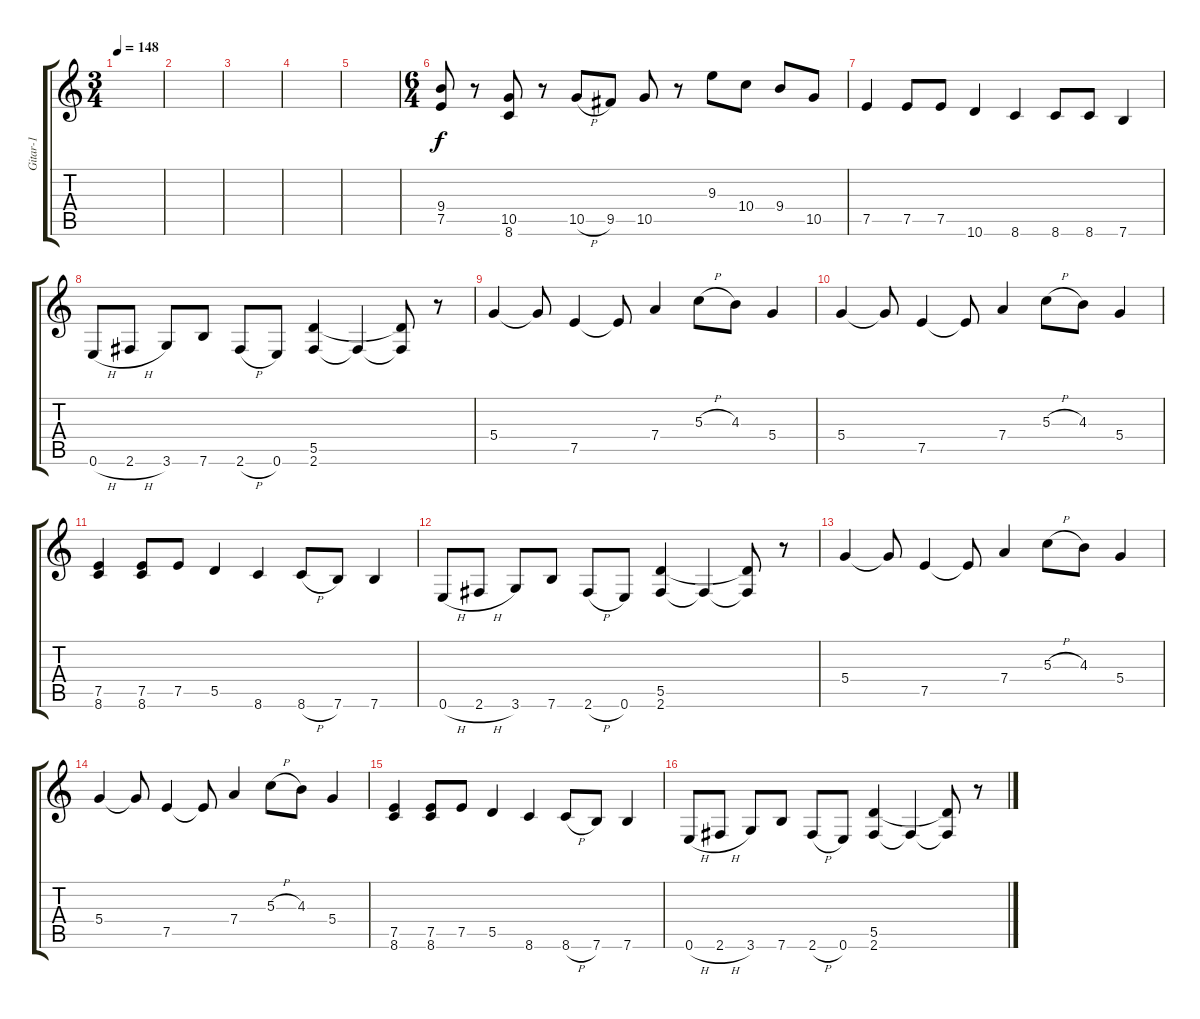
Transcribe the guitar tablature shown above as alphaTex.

\track ("Gitar-1" "Gitar-1") {instrument overdrivenguitar}
\staff {score tabs}
\tuning (E4 B3 G3 D3 A2 E2) {hide}
\ts (3 4)
\tempo 148
\clef g2
\ks c
|
|
|
|
|
\ts (6 4)
(9.4 7.5).8 r.8 (10.5 8.6).8 r.8 10.5{h}.8 9.5.8 10.5.8 r.8 9.3.8 10.4.8 9.4.8 10.5.8 |
7.5.4 7.5.8 7.5.8 10.6.4 8.6.4 8.6.8 8.6.8 7.6.4 |
0.6{h}.8 2.6{h}.8 3.6.8 7.6.8 2.6{h}.8 0.6.8 (5.5 2.6).4 2.6{t}.4 (5.5{t} 2.6{t}).8 r.8 |
5.4.4 5.4{t}.8 7.5.4 7.5{t}.8 7.4.4 5.3{h}.8 4.3.8 5.4.4 |
5.4.4 5.4{t}.8 7.5.4 7.5{t}.8 7.4.4 5.3{h}.8 4.3.8 5.4.4 |
(7.5 8.6).4 (7.5 8.6).8 7.5.8 5.5.4 8.6.4 8.6{h}.8 7.6.8 7.6.4 |
0.6{h}.8 2.6{h}.8 3.6.8 7.6.8 2.6{h}.8 0.6.8 (5.5 2.6).4 2.6{t}.4 (5.5{t} 2.6{t}).8 r.8 |
5.4.4 5.4{t}.8 7.5.4 7.5{t}.8 7.4.4 5.3{h}.8 4.3.8 5.4.4 |
5.4.4 5.4{t}.8 7.5.4 7.5{t}.8 7.4.4 5.3{h}.8 4.3.8 5.4.4 |
(7.5 8.6).4 (7.5 8.6).8 7.5.8 5.5.4 8.6.4 8.6{h}.8 7.6.8 7.6.4 |
0.6{h}.8 2.6{h}.8 3.6.8 7.6.8 2.6{h}.8 0.6.8 (5.5 2.6).4 2.6{t}.4 (5.5{t} 2.6{t}).8 r.8
